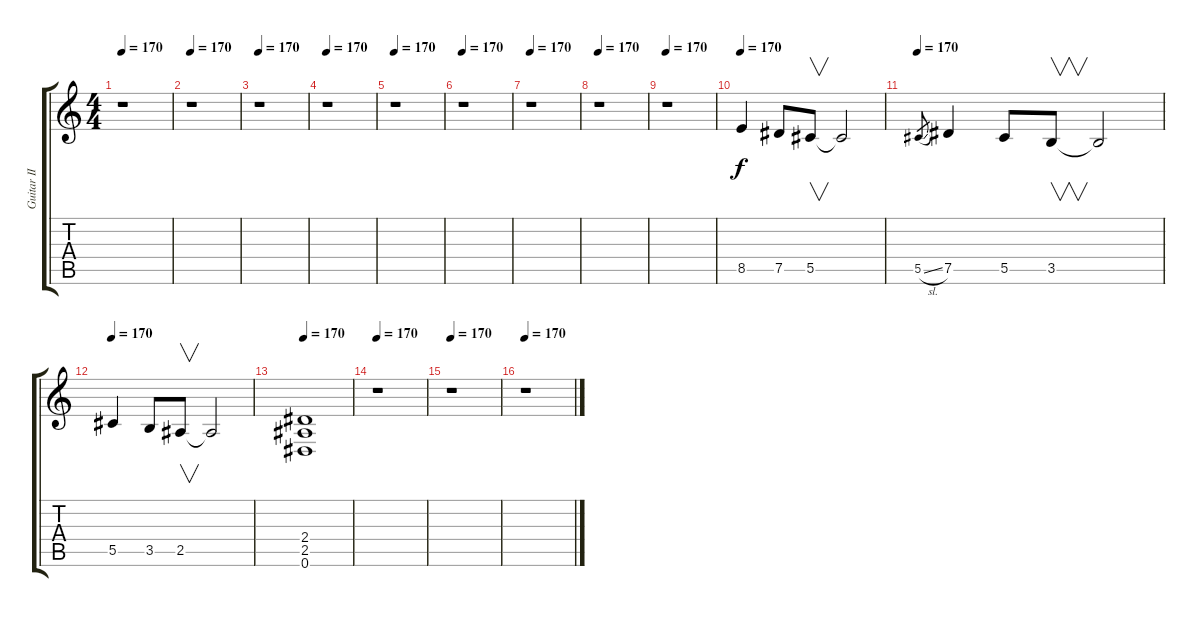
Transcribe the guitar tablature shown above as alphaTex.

\track ("Guitar II" "Guitar II") {instrument overdrivenguitar}
\staff {score tabs}
\tuning (Eb4 Bb3 Gb3 Db3 Ab2 Eb2) {hide}
\ts (4 4)
\tempo 170
\clef g2
\ks c
r.1{dy f} |
\tempo 170
r.1 |
\tempo 170
r.1 |
\tempo 170
r.1 |
\tempo 170
r.1 |
\tempo 170
r.1 |
\tempo 170
r.1 |
\tempo 170
r.1 |
\tempo 170
r.1 |
\tempo 170
8.5.4 7.5.8 5.5.8{v} 5.5{t}.2 |
\tempo 170
5.5{sl}.8{gr} 7.5.4 5.5.8 3.5.8{v} 3.5{t}.2 |
\tempo 170
5.5.4 3.5.8 2.5.8{v} 2.5{t}.2 |
\tempo 170
(2.4 2.5 0.6).1 |
\tempo 170
r.1 |
\tempo 170
r.1 |
\tempo 170
r.1
